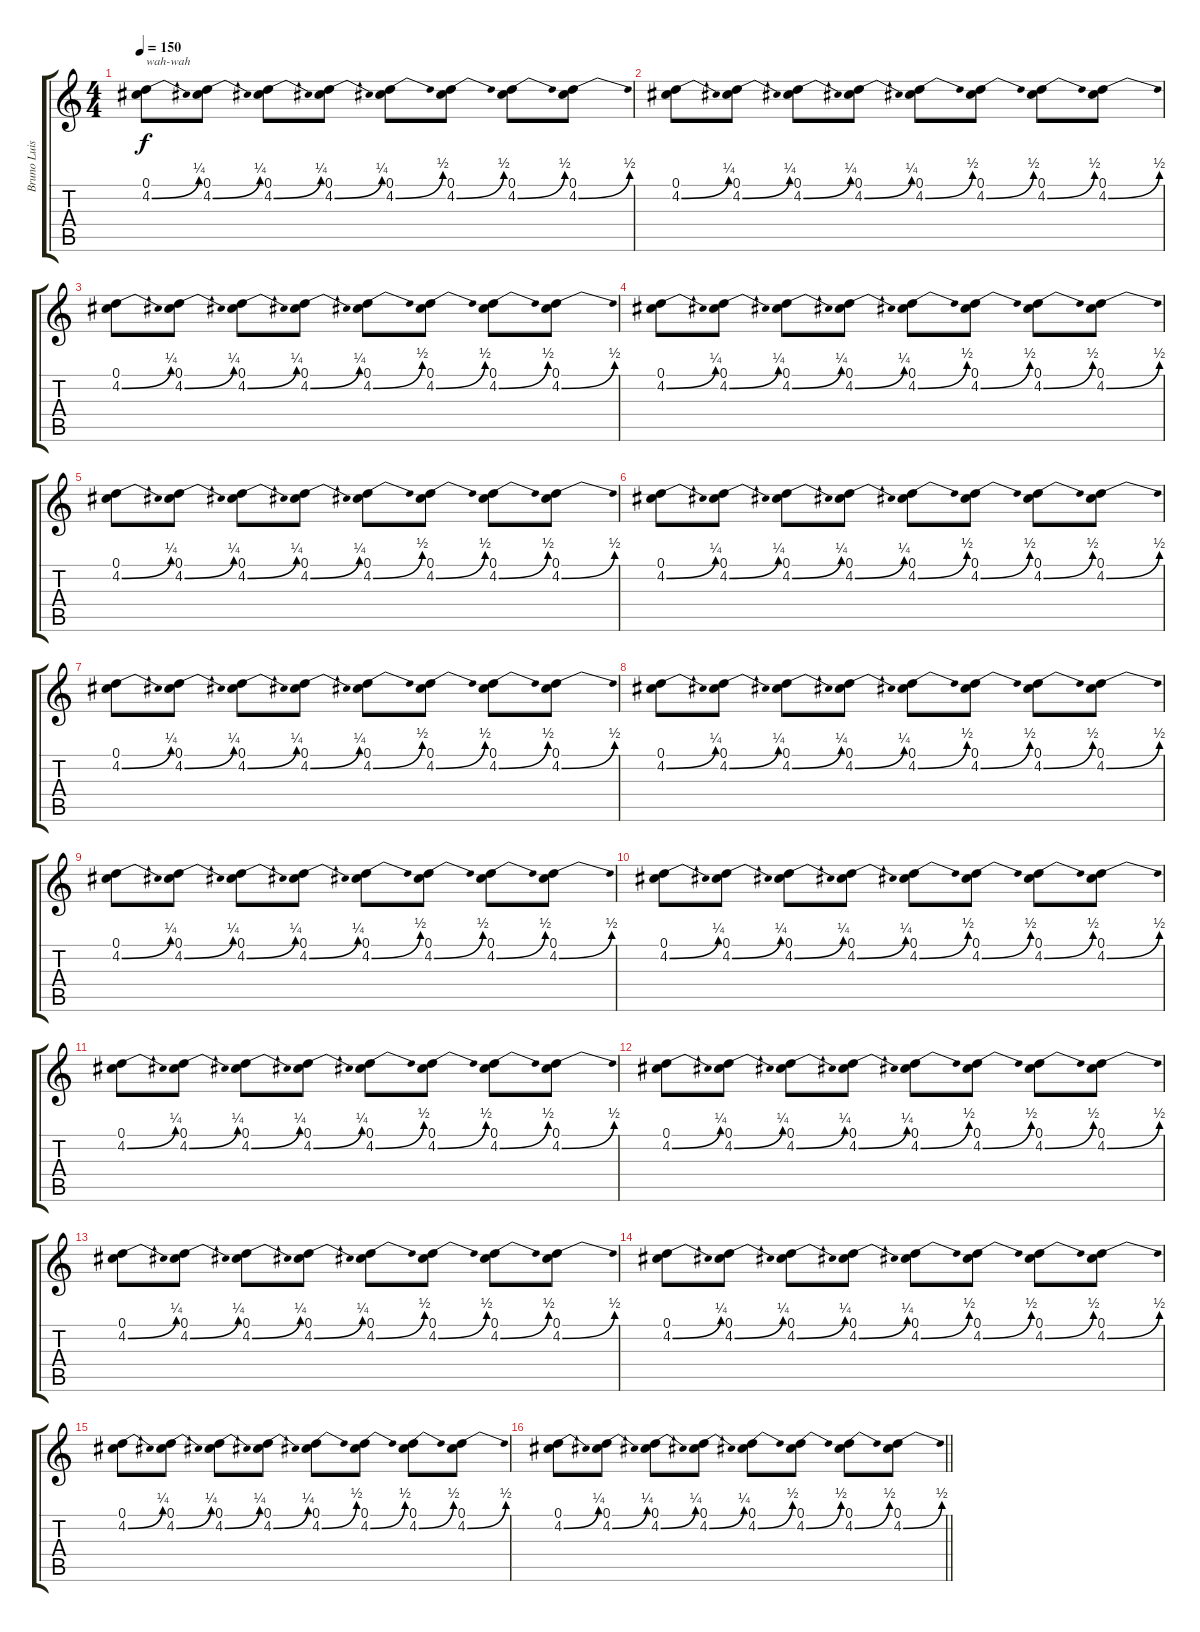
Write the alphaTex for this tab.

\track ("Bruno Luis" "Bruno Luis") {instrument distortionguitar}
\staff {score tabs}
\tuning (D4 A3 F3 C3 G2 D2) {hide}
\ts (4 4)
\tempo 150
\clef g2
\ks c
(0.1 4.2{be (bend 0 0 60 1)}).8{txt "wah-wah" dy f volume 7} (0.1 4.2{be (bend 0 0 60 1)}).8 (0.1 4.2{be (bend 0 0 60 1)}).8 (0.1 4.2{be (bend 0 0 60 1)}).8 (0.1 4.2{be (bend 0 0 60 2)}).8 (0.1 4.2{be (bend 0 0 60 2)}).8 (0.1 4.2{be (bend 0 0 60 2)}).8 (0.1 4.2{be (bend 0 0 60 2)}).8 |
(0.1 4.2{be (bend 0 0 60 1)}).8 (0.1 4.2{be (bend 0 0 60 1)}).8 (0.1 4.2{be (bend 0 0 60 1)}).8 (0.1 4.2{be (bend 0 0 60 1)}).8 (0.1 4.2{be (bend 0 0 60 2)}).8 (0.1 4.2{be (bend 0 0 60 2)}).8 (0.1 4.2{be (bend 0 0 60 2)}).8 (0.1 4.2{be (bend 0 0 60 2)}).8 |
(0.1 4.2{be (bend 0 0 60 1)}).8 (0.1 4.2{be (bend 0 0 60 1)}).8 (0.1 4.2{be (bend 0 0 60 1)}).8 (0.1 4.2{be (bend 0 0 60 1)}).8 (0.1 4.2{be (bend 0 0 60 2)}).8 (0.1 4.2{be (bend 0 0 60 2)}).8 (0.1 4.2{be (bend 0 0 60 2)}).8 (0.1 4.2{be (bend 0 0 60 2)}).8 |
(0.1 4.2{be (bend 0 0 60 1)}).8 (0.1 4.2{be (bend 0 0 60 1)}).8 (0.1 4.2{be (bend 0 0 60 1)}).8 (0.1 4.2{be (bend 0 0 60 1)}).8 (0.1 4.2{be (bend 0 0 60 2)}).8 (0.1 4.2{be (bend 0 0 60 2)}).8 (0.1 4.2{be (bend 0 0 60 2)}).8 (0.1 4.2{be (bend 0 0 60 2)}).8 |
(0.1 4.2{be (bend 0 0 60 1)}).8 (0.1 4.2{be (bend 0 0 60 1)}).8 (0.1 4.2{be (bend 0 0 60 1)}).8 (0.1 4.2{be (bend 0 0 60 1)}).8 (0.1 4.2{be (bend 0 0 60 2)}).8 (0.1 4.2{be (bend 0 0 60 2)}).8 (0.1 4.2{be (bend 0 0 60 2)}).8 (0.1 4.2{be (bend 0 0 60 2)}).8 |
(0.1 4.2{be (bend 0 0 60 1)}).8 (0.1 4.2{be (bend 0 0 60 1)}).8 (0.1 4.2{be (bend 0 0 60 1)}).8 (0.1 4.2{be (bend 0 0 60 1)}).8 (0.1 4.2{be (bend 0 0 60 2)}).8 (0.1 4.2{be (bend 0 0 60 2)}).8 (0.1 4.2{be (bend 0 0 60 2)}).8 (0.1 4.2{be (bend 0 0 60 2)}).8 |
(0.1 4.2{be (bend 0 0 60 1)}).8 (0.1 4.2{be (bend 0 0 60 1)}).8 (0.1 4.2{be (bend 0 0 60 1)}).8 (0.1 4.2{be (bend 0 0 60 1)}).8 (0.1 4.2{be (bend 0 0 60 2)}).8 (0.1 4.2{be (bend 0 0 60 2)}).8 (0.1 4.2{be (bend 0 0 60 2)}).8 (0.1 4.2{be (bend 0 0 60 2)}).8 |
(0.1 4.2{be (bend 0 0 60 1)}).8 (0.1 4.2{be (bend 0 0 60 1)}).8 (0.1 4.2{be (bend 0 0 60 1)}).8 (0.1 4.2{be (bend 0 0 60 1)}).8 (0.1 4.2{be (bend 0 0 60 2)}).8 (0.1 4.2{be (bend 0 0 60 2)}).8 (0.1 4.2{be (bend 0 0 60 2)}).8 (0.1 4.2{be (bend 0 0 60 2)}).8 |
(0.1 4.2{be (bend 0 0 60 1)}).8 (0.1 4.2{be (bend 0 0 60 1)}).8 (0.1 4.2{be (bend 0 0 60 1)}).8 (0.1 4.2{be (bend 0 0 60 1)}).8 (0.1 4.2{be (bend 0 0 60 2)}).8 (0.1 4.2{be (bend 0 0 60 2)}).8 (0.1 4.2{be (bend 0 0 60 2)}).8 (0.1 4.2{be (bend 0 0 60 2)}).8 |
(0.1 4.2{be (bend 0 0 60 1)}).8 (0.1 4.2{be (bend 0 0 60 1)}).8 (0.1 4.2{be (bend 0 0 60 1)}).8 (0.1 4.2{be (bend 0 0 60 1)}).8 (0.1 4.2{be (bend 0 0 60 2)}).8 (0.1 4.2{be (bend 0 0 60 2)}).8 (0.1 4.2{be (bend 0 0 60 2)}).8 (0.1 4.2{be (bend 0 0 60 2)}).8 |
(0.1 4.2{be (bend 0 0 60 1)}).8 (0.1 4.2{be (bend 0 0 60 1)}).8 (0.1 4.2{be (bend 0 0 60 1)}).8 (0.1 4.2{be (bend 0 0 60 1)}).8 (0.1 4.2{be (bend 0 0 60 2)}).8 (0.1 4.2{be (bend 0 0 60 2)}).8 (0.1 4.2{be (bend 0 0 60 2)}).8 (0.1 4.2{be (bend 0 0 60 2)}).8 |
(0.1 4.2{be (bend 0 0 60 1)}).8 (0.1 4.2{be (bend 0 0 60 1)}).8 (0.1 4.2{be (bend 0 0 60 1)}).8 (0.1 4.2{be (bend 0 0 60 1)}).8 (0.1 4.2{be (bend 0 0 60 2)}).8 (0.1 4.2{be (bend 0 0 60 2)}).8 (0.1 4.2{be (bend 0 0 60 2)}).8 (0.1 4.2{be (bend 0 0 60 2)}).8 |
(0.1 4.2{be (bend 0 0 60 1)}).8 (0.1 4.2{be (bend 0 0 60 1)}).8 (0.1 4.2{be (bend 0 0 60 1)}).8 (0.1 4.2{be (bend 0 0 60 1)}).8 (0.1 4.2{be (bend 0 0 60 2)}).8 (0.1 4.2{be (bend 0 0 60 2)}).8 (0.1 4.2{be (bend 0 0 60 2)}).8 (0.1 4.2{be (bend 0 0 60 2)}).8 |
(0.1 4.2{be (bend 0 0 60 1)}).8 (0.1 4.2{be (bend 0 0 60 1)}).8 (0.1 4.2{be (bend 0 0 60 1)}).8 (0.1 4.2{be (bend 0 0 60 1)}).8 (0.1 4.2{be (bend 0 0 60 2)}).8 (0.1 4.2{be (bend 0 0 60 2)}).8 (0.1 4.2{be (bend 0 0 60 2)}).8 (0.1 4.2{be (bend 0 0 60 2)}).8 |
(0.1 4.2{be (bend 0 0 60 1)}).8 (0.1 4.2{be (bend 0 0 60 1)}).8 (0.1 4.2{be (bend 0 0 60 1)}).8 (0.1 4.2{be (bend 0 0 60 1)}).8 (0.1 4.2{be (bend 0 0 60 2)}).8 (0.1 4.2{be (bend 0 0 60 2)}).8 (0.1 4.2{be (bend 0 0 60 2)}).8 (0.1 4.2{be (bend 0 0 60 2)}).8 |
\barLineRight lightlight
(0.1 4.2{be (bend 0 0 60 1)}).8 (0.1 4.2{be (bend 0 0 60 1)}).8 (0.1 4.2{be (bend 0 0 60 1)}).8 (0.1 4.2{be (bend 0 0 60 1)}).8 (0.1 4.2{be (bend 0 0 60 2)}).8 (0.1 4.2{be (bend 0 0 60 2)}).8 (0.1 4.2{be (bend 0 0 60 2)}).8 (0.1 4.2{be (bend 0 0 60 2)}).8
